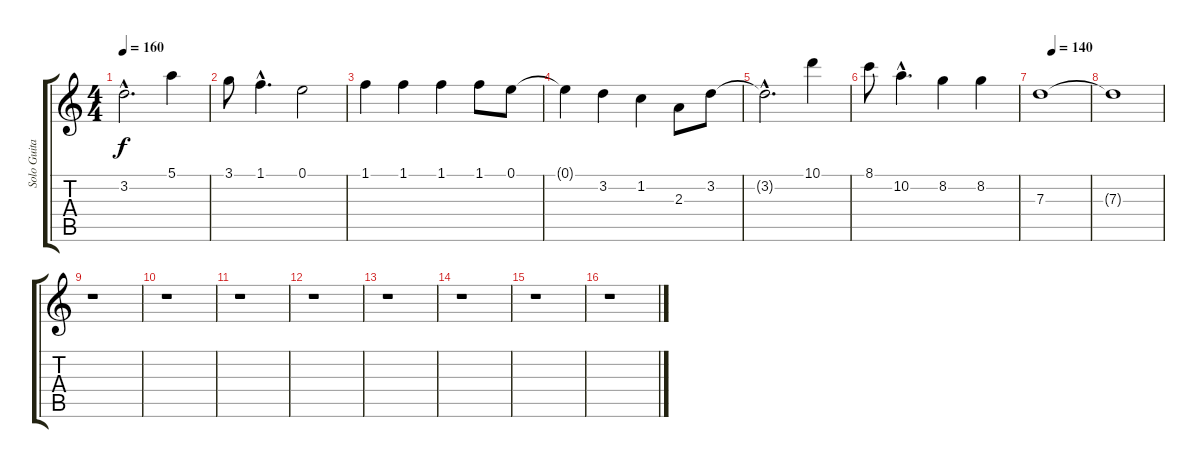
\track ("Solo Guitar" "Solo Guita") {instrument distortionguitar}
\staff {score tabs}
\tuning (E4 B3 G3 D3 A2 E2) {hide}
\ts (4 4)
\tempo 160
\clef g2
\ks c
3.2{hac t}.2{d dy f} 5.1.4 |
3.1.8 1.1{hac}.4{d} 0.1.2 |
1.1.4 1.1.4 1.1.4 1.1.8 0.1.8 |
0.1{t}.4 3.2.4 1.2.4 2.3.8 3.2.8 |
3.2{hac t}.2{d} 10.1.4 |
8.1.8 10.2{hac}.4{d} 8.2.4 8.2.4 |
\tempo (140 0.25)
7.3.1 |
7.3{t}.1 |
r.1 |
r.1 |
r.1 |
r.1 |
r.1 |
r.1 |
r.1 |
r.1
